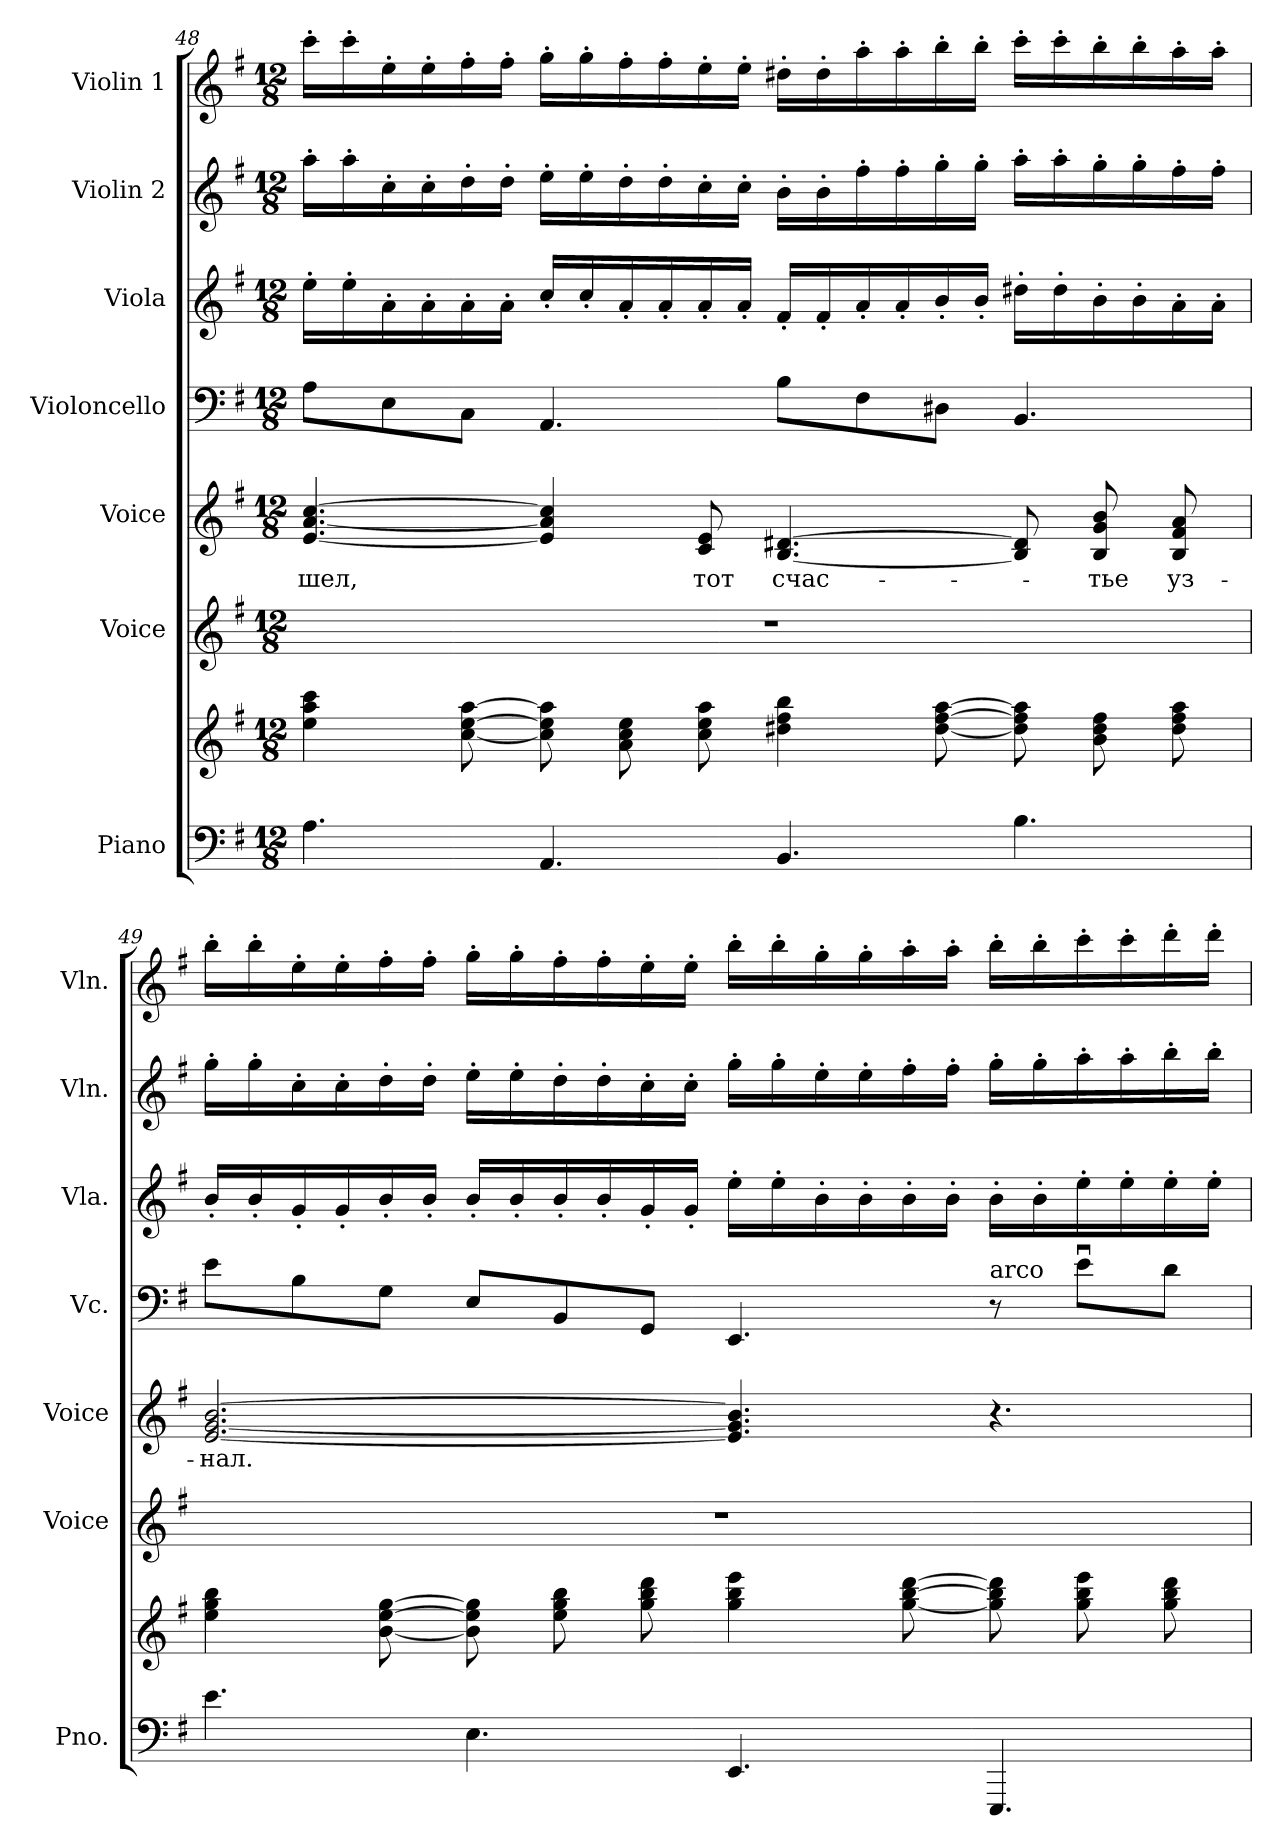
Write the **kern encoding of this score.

**kern	**kern	**kern	**kern	**text	**kern	**kern	**kern	**kern
*part7	*part7	*part6	*part5	*part5	*part4	*part3	*part2	*part1
*staff8	*staff7	*staff6	*staff5	*staff5	*staff4	*staff3	*staff2	*staff1
*I"Piano	*	*I"Voice	*I"Voice	*	*I"Violoncello	*I"Viola	*I"Violin 2	*I"Violin 1
*I'Pno.	*	*I'Voice	*I'Voice	*	*I'Vc.	*I'Vla.	*I'Vln.	*I'Vln.
!!LO:PB:g=z
*clefF4	*clefG2	*clefG2	*clefG2	*	*clefF4	*clefG2	*clefG2	*clefG2
*k[f#]	*k[f#]	*k[f#]	*k[f#]	*	*k[f#]	*k[f#]	*k[f#]	*k[f#]
*e:	*e:	*e:	*e:	*	*e:	*e:	*e:	*e:
*M12/8	*M12/8	*M12/8	*M12/8	*	*M12/8	*M12/8	*M12/8	*M12/8
=48	=48	=48	=48	=48	=48	=48	=48	=48
!	!	!LO:N:vis=1	!	!	!	!	!	!
!	!	!	!	!LO:LY:b:color=#000000	!	!	!	!
4.Ai\	4eei\ 4aai 4ccci	1.r	[4.ei/ [4.ai [4.cci	-шел,	8Ai\L	16ee'i\L	16aa'i\L	16ccc'i\L
.	.	.	.	.	.	16ee'i\	16aa'i\	16ccc'i\
.	.	.	.	.	8Ei\	16a'i\	16cc'i\	16ee'i\
.	.	.	.	.	.	16a'i\	16cc'i\	16ee'i\
.	[8cci\ [8eei [8aaiL	.	.	.	8Ci\J	16a'i\	16dd'i\	16ff#'i\
.	.	.	.	.	.	16a'i\J	16dd'i\J	16ff#'i\J
4.AAi/	8cci\] 8eei] 8aai]L	.	4ei/] 4ai] 4cci]	.	4.AAi/	16cc'i/L	16ee'i\L	16gg'i\L
.	.	.	.	.	.	16cc'i/	16ee'i\	16gg'i\
.	8ai\ 8cci 8eei	.	.	.	.	16a'i/	16dd'i\	16ff#'i\
.	.	.	.	.	.	16a'i/	16dd'i\	16ff#'i\
!	!	!	!	!LO:LY:b:color=#000000	!	!	!	!
.	8cci\ 8eei 8aaiJ	.	8ci/ 8eiL	тот	.	16a'i/	16cc'i\	16ee'i\
.	.	.	.	.	.	16a'i/J	16cc'i\J	16ee'i\J
!	!	!	!	!LO:LY:b:color=#000000	!	!	!	!
4.BBi/	4dd#Xi\ 4ff#i 4bbi	.	[4.Bi/ [4.d#Xi	счас-	8Bi\L	16f#'i/L	16b'i\L	16dd#X'i\L
.	.	.	.	.	.	16f#'i/	16b'i\	16dd#'i\
.	.	.	.	.	8F#i\	16a'i/	16ff#'i\	16aa'i\
.	.	.	.	.	.	16a'i/	16ff#'i\	16aa'i\
.	[8dd#i\ [8ff#i [8aaiL	.	.	.	8D#Xi\J	16b'i/	16gg'i\	16bb'i\
.	.	.	.	.	.	16b'i/J	16gg'i\J	16bb'i\J
4.Bi\	8dd#i\] 8ff#i] 8aai]L	.	8Bi/] 8d#i]	.	4.BBi/	16dd#X'i\L	16aa'i\L	16ccc'i\L
.	.	.	.	.	.	16dd#'i\	16aa'i\	16ccc'i\
!	!	!	!	!LO:LY:b:color=#000000	!	!	!	!
.	8bi\ 8dd#i 8ff#i	.	8Bi/ 8gi 8bi	-тье	.	16b'i\	16gg'i\	16bb'i\
.	.	.	.	.	.	16b'i\	16gg'i\	16bb'i\
!	!	!	!	!LO:LY:b:color=#000000	!	!	!	!
.	8dd#i\ 8ff#i 8aaiJ	.	8Bi/ 8f#i 8aiL	уз-	.	16a'i\	16ff#'i\	16aa'i\
.	.	.	.	.	.	16a'i\J	16ff#'i\J	16aa'i\J
=49	=49	=49	=49	=49	=49	=49	=49	=49
!	!	!LO:N:vis=1	!	!	!	!	!	!
!	!	!	!	!LO:LY:b:color=#000000	!	!	!	!
4.ei\	4eei\ 4ggi 4bbi	1.r	[2.ei/ [2.gi [2.bi	-нал.	8ei\L	16b'i/L	16gg'i\L	16bb'i\L
.	.	.	.	.	.	16b'i/	16gg'i\	16bb'i\
.	.	.	.	.	8Bi\	16g'i/	16cc'i\	16ee'i\
.	.	.	.	.	.	16g'i/	16cc'i\	16ee'i\
.	[8bi\ [8eei [8ggiL	.	.	.	8Gi\J	16b'i/	16dd'i\	16ff#'i\
.	.	.	.	.	.	16b'i/J	16dd'i\J	16ff#'i\J
4.Ei\	8bi\] 8eei] 8ggi]L	.	.	.	8Ei/L	16b'i/L	16ee'i\L	16gg'i\L
.	.	.	.	.	.	16b'i/	16ee'i\	16gg'i\
.	8eei\ 8ggi 8bbi	.	.	.	8BBi/	16b'i/	16dd'i\	16ff#'i\
.	.	.	.	.	.	16b'i/	16dd'i\	16ff#'i\
.	8ggi\ 8bbi 8dddiJ	.	.	.	8GGi/J	16g'i/	16cc'i\	16ee'i\
.	.	.	.	.	.	16g'i/J	16cc'i\J	16ee'i\J
4.EEi/	4ggi\ 4bbi 4eeei	.	4.ei/] 4.gi] 4.bi]	.	4.EEi/	16ee'i\L	16gg'i\L	16bb'i\L
.	.	.	.	.	.	16ee'i\	16gg'i\	16bb'i\
.	.	.	.	.	.	16b'i\	16ee'i\	16gg'i\
.	.	.	.	.	.	16b'i\	16ee'i\	16gg'i\
.	[8ggi\ [8bbi [8dddiL	.	.	.	.	16b'i\	16ff#'i\	16aa'i\
.	.	.	.	.	.	16b'i\J	16ff#'i\J	16aa'i\J
!	!	!	!	!	!LO:TX:a:t=arco	!	!	!
4.EEEi/	8ggi\] 8bbi] 8dddi]L	.	4.r	.	8r	16b'i\L	16gg'i\L	16bb'i\L
.	.	.	.	.	.	16b'i\	16gg'i\	16bb'i\
.	8ggi\ 8bbi 8eeei	.	.	.	8eui\L	16ee'i\	16aa'i\	16ccc'i\
.	.	.	.	.	.	16ee'i\	16aa'i\	16ccc'i\
.	8ggi\ 8bbi 8dddiJ	.	.	.	8di\J	16ee'i\	16bb'i\	16ddd'i\
.	.	.	.	.	.	16ee'i\J	16bb'i\J	16ddd'i\J
=	=	=	=	=	=	=	=	=
*-	*-	*-	*-	*-	*-	*-	*-	*-
